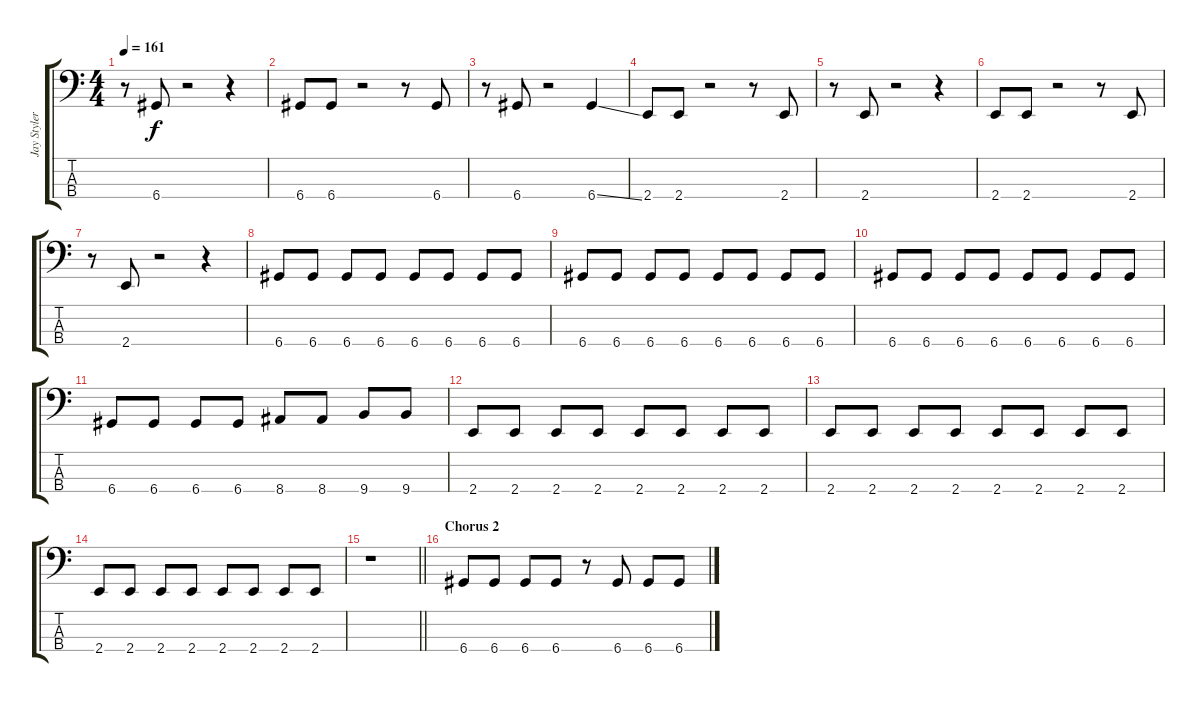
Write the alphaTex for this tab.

\track ("Jay Styler (Bass)" "Jay Styler") {instrument electricbasspick}
\staff {score tabs}
\tuning (G2 D2 A1 D1) {hide}
\ts (4 4)
\tempo 161
\clef f4
\ks c
r.8{dy f} 6.4.8 r.2 r.4 |
6.4.8 6.4.8 r.2 r.8 6.4.8 |
r.8 6.4.8 r.2 6.4{ss}.4 |
2.4.8 2.4.8 r.2 r.8 2.4.8 |
r.8 2.4.8 r.2 r.4 |
2.4.8 2.4.8 r.2 r.8 2.4.8 |
r.8 2.4.8 r.2 r.4 |
6.4.8 6.4.8 6.4.8 6.4.8 6.4.8 6.4.8 6.4.8 6.4.8 |
6.4.8 6.4.8 6.4.8 6.4.8 6.4.8 6.4.8 6.4.8 6.4.8 |
6.4.8 6.4.8 6.4.8 6.4.8 6.4.8 6.4.8 6.4.8 6.4.8 |
6.4.8 6.4.8 6.4.8 6.4.8 8.4.8 8.4.8 9.4.8 9.4.8 |
2.4.8 2.4.8 2.4.8 2.4.8 2.4.8 2.4.8 2.4.8 2.4.8 |
2.4.8 2.4.8 2.4.8 2.4.8 2.4.8 2.4.8 2.4.8 2.4.8 |
2.4.8 2.4.8 2.4.8 2.4.8 2.4.8 2.4.8 2.4.8 2.4.8 |
\barLineRight lightlight
r.1 |
\section ("" "Chorus 2")
6.4.8 6.4.8 6.4.8 6.4.8 r.8 6.4.8 6.4.8 6.4.8
